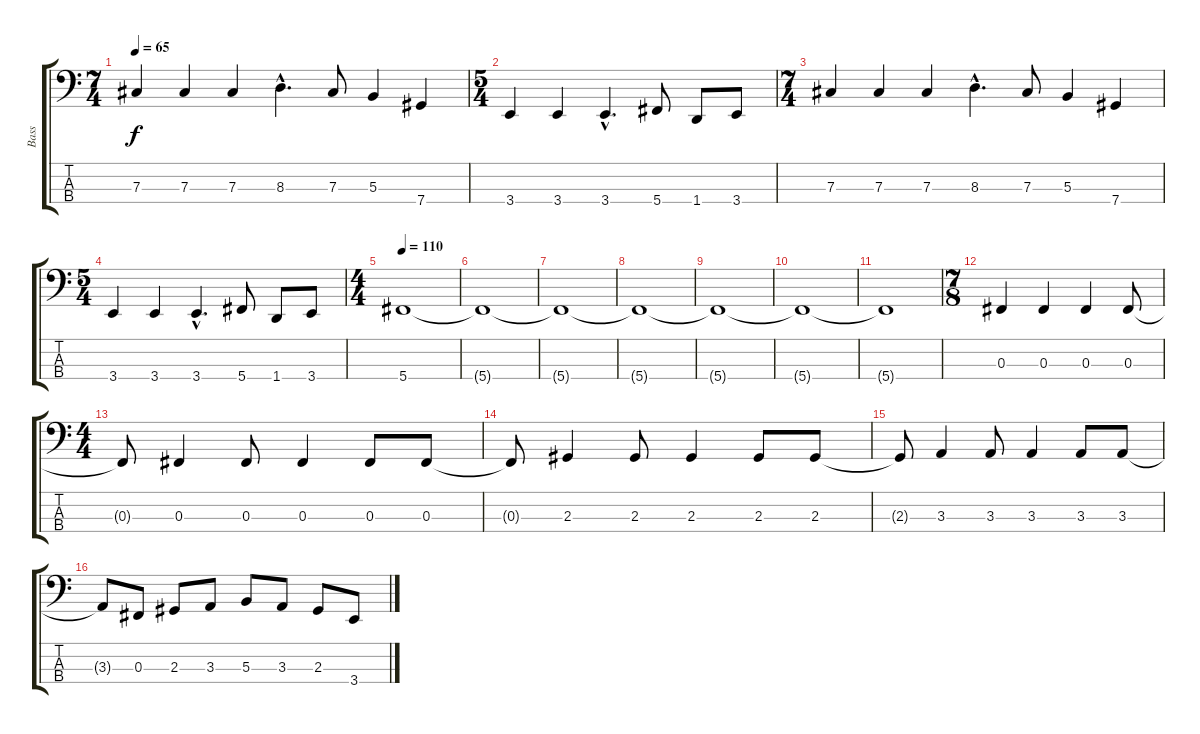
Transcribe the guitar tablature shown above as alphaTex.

\track ("Bass" "Bass") {instrument electricbasspick}
\staff {score tabs}
\tuning (E2 B1 Gb1 Db1) {hide}
\ts (7 4)
\tempo 65
\clef f4
\ks c
7.3.4{dy f} 7.3.4 7.3.4 8.3{hac}.4{d} 7.3.8 5.3.4 7.4.4 |
\ts (5 4)
3.4.4 3.4.4 3.4{hac}.4{d} 5.4.8 1.4.8 3.4.8 |
\ts (7 4)
7.3.4 7.3.4 7.3.4 8.3{hac}.4{d} 7.3.8 5.3.4 7.4.4 |
\ts (5 4)
3.4.4 3.4.4 3.4{hac}.4{d} 5.4.8 1.4.8 3.4.8 |
\ts (4 4)
\tempo 110
5.4.1 |
5.4{t}.1 |
5.4{t}.1 |
5.4{t}.1 |
5.4{t}.1 |
5.4{t}.1 |
5.4{t}.1 |
\ts (7 8)
0.3.4 0.3.4 0.3.4 0.3.8 |
\ts (4 4)
0.3{t}.8 0.3.4 0.3.8 0.3.4 0.3.8 0.3.8 |
0.3{t}.8 2.3.4 2.3.8 2.3.4 2.3.8 2.3.8 |
2.3{t}.8 3.3.4 3.3.8 3.3.4 3.3.8 3.3.8 |
3.3{t}.8 0.3.8 2.3.8 3.3.8 5.3.8 3.3.8 2.3.8 3.4.8
